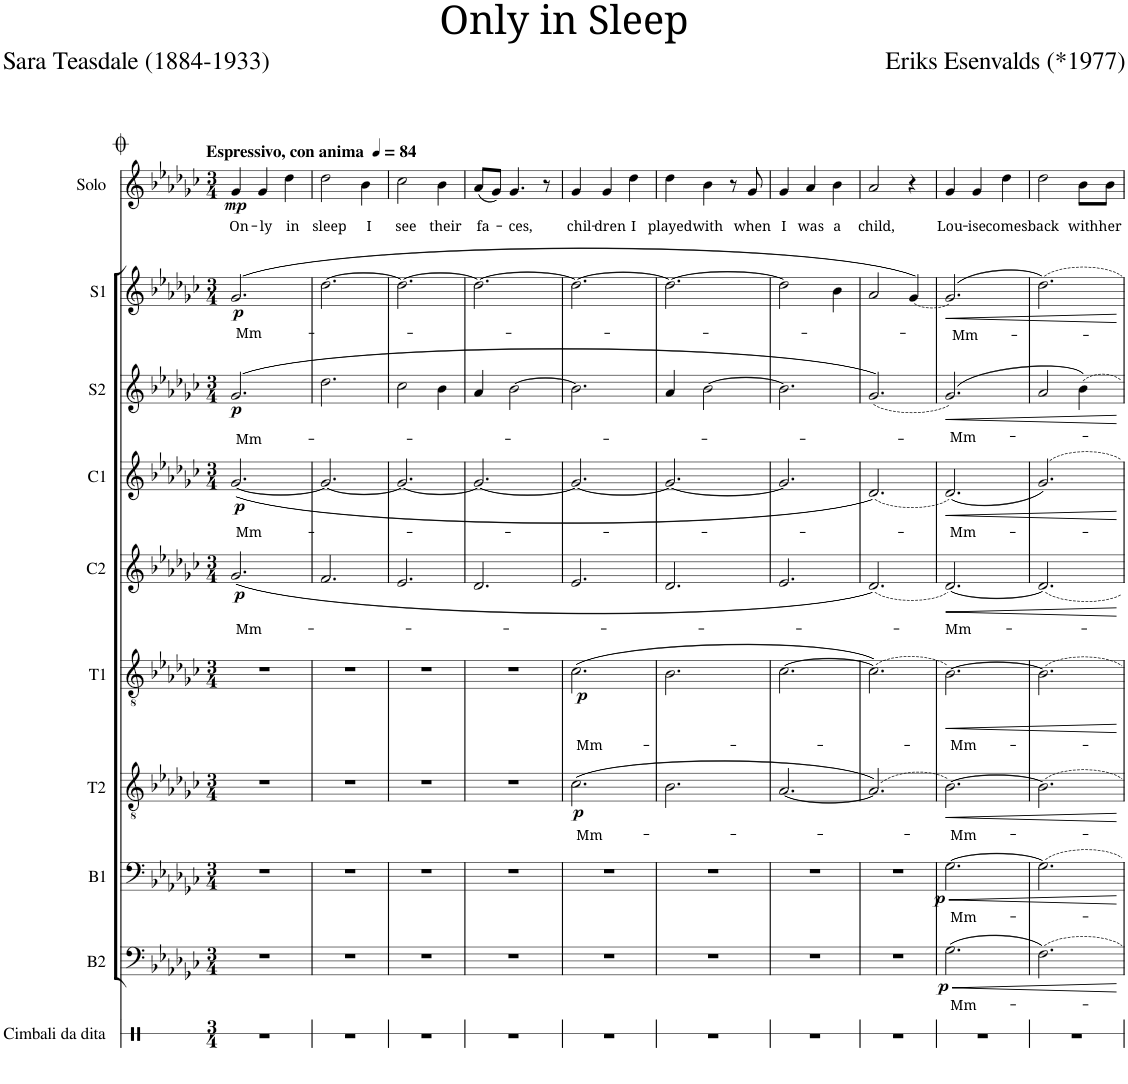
**kern	**kern	**text	**dynam	**kern	**text	**dynam	**kern	**text	**dynam	**kern	**text	**dynam	**kern	**text	**dynam	**kern	**text	**dynam	**kern	**text	**dynam	**kern	**text	**dynam	**kern	**text	**dynam
*part10	*part9	*part9	*part9	*part8	*part8	*part8	*part7	*part7	*part7	*part6	*part6	*part6	*part5	*part5	*part5	*part4	*part4	*part4	*part3	*part3	*part3	*part2	*part2	*part2	*part1	*part1	*part1
*staff10	*staff9	*staff9	*staff9	*staff8	*staff8	*staff8	*staff7	*staff7	*staff7	*staff6	*staff6	*staff6	*staff5	*staff5	*staff5	*staff4	*staff4	*staff4	*staff3	*staff3	*staff3	*staff2	*staff2	*staff2	*staff1	*staff1	*staff1
*I"Cimbali da dita	*I"B2	*	*	*I"B1	*	*	*I"T2	*	*	*I"T1	*	*	*I"C2	*	*	*I"C1	*	*	*I"S2	*	*	*I"S1	*	*	*I"Solo	*	*
*	*I'B2	*	*	*I'B1	*	*	*I'T2	*	*	*I'T1	*	*	*I'C2	*	*	*I'C1	*	*	*I'S2	*	*	*I'S1	*	*	*	*	*
*stria1	*	*	*	*	*	*	*	*	*	*	*	*	*	*	*	*	*	*	*	*	*	*	*	*	*	*	*
*clefX	*clefF4	*	*	*clefF4	*	*	*clefGv2	*	*	*clefGv2	*	*	*clefG2	*	*	*clefG2	*	*	*clefG2	*	*	*clefG2	*	*	*clefG2	*	*
*	*	*	*	*	*	*	*	*	*	*	*	*	*	*	*	*	*	*	*Trd1c2	*	*	*Trd1c2	*	*	*Trd1c2	*	*
*k[]	*k[b-e-a-d-g-c-]	*	*	*k[b-e-a-d-g-c-]	*	*	*k[b-e-a-d-g-c-]	*	*	*k[b-e-a-d-g-c-]	*	*	*k[b-e-a-d-g-c-]	*	*	*k[b-e-a-d-g-c-]	*	*	*k[b-e-a-d-g-c-]	*	*	*k[b-e-a-d-g-c-]	*	*	*k[b-e-a-d-g-c-]	*	*
*M3/4	*M3/4	*	*	*M3/4	*	*	*M3/4	*	*	*M3/4	*	*	*M3/4	*	*	*M3/4	*	*	*M3/4	*	*	*M3/4	*	*	*M3/4	*	*
*MM84	*MM84	*	*	*MM84	*	*	*MM84	*	*	*MM84	*	*	*MM84	*	*	*MM84	*	*	*MM84	*	*	*MM84	*	*	*MM84	*	*
=1	=1	=1	=1	=1	=1	=1	=1	=1	=1	=1	=1	=1	=1	=1	=1	=1	=1	=1	=1	=1	=1	=1	=1	=1	=1	=1	=1
!	!	!	!	!	!	!	!	!	!	!	!	!	!	!	!	!	!	!	!	!	!	!	!	!	!LO:TX:a:B:t=Espressivo, con anima	!	!
!	!	!	!	!	!	!	!	!	!	!	!	!	!	!LO:LY:b	!LO:DY:b	!	!LO:LY:b	!LO:DY:b	!	!LO:LY:b	!LO:DY:b	!	!LO:LY:b	!LO:DY:b	!	!LO:LY:b	!LO:DY:b
2.r	2.r	.	.	2.r	.	.	2.r	.	.	2.r	.	.	(2.g-/	Mm-	p	([2.g-/	Mm-	p	(2.g-/	Mm-	p	(2.g-/	Mm-	p	4g-/	On-	mp
!	!	!	!	!	!	!	!	!	!	!	!	!	!	!	!	!	!	!	!	!	!	!	!	!	!	!LO:LY:b	!
.	.	.	.	.	.	.	.	.	.	.	.	.	.	.	.	.	.	.	.	.	.	.	.	.	4g-/	-ly	.
!	!	!	!	!	!	!	!	!	!	!	!	!	!	!	!	!	!	!	!	!	!	!	!	!	!	!LO:LY:b	!
.	.	.	.	.	.	.	.	.	.	.	.	.	.	.	.	.	.	.	.	.	.	.	.	.	4dd-\	in	.
=2	=2	=2	=2	=2	=2	=2	=2	=2	=2	=2	=2	=2	=2	=2	=2	=2	=2	=2	=2	=2	=2	=2	=2	=2	=2	=2	=2
!	!	!	!	!	!	!	!	!	!	!	!	!	!	!	!	!	!	!	!	!	!	!	!	!	!	!LO:LY:b	!
2.r	2.r	.	.	2.r	.	.	2.r	.	.	2.r	.	.	2.f/	.	.	2.g-/_	.	.	2.dd-\	.	.	[2.dd-\	.	.	2dd-\	sleep	.
!	!	!	!	!	!	!	!	!	!	!	!	!	!	!	!	!	!	!	!	!	!	!	!	!	!	!LO:LY:b	!
.	.	.	.	.	.	.	.	.	.	.	.	.	.	.	.	.	.	.	.	.	.	.	.	.	4b-\	I	.
=3	=3	=3	=3	=3	=3	=3	=3	=3	=3	=3	=3	=3	=3	=3	=3	=3	=3	=3	=3	=3	=3	=3	=3	=3	=3	=3	=3
!	!	!	!	!	!	!	!	!	!	!	!	!	!	!	!	!	!	!	!	!	!	!	!	!	!	!LO:LY:b	!
2.r	2.r	.	.	2.r	.	.	2.r	.	.	2.r	.	.	2.e-/	.	.	2.g-/_	.	.	2cc-\	.	.	2.dd-\_	.	.	2cc-\	see	.
!	!	!	!	!	!	!	!	!	!	!	!	!	!	!	!	!	!	!	!	!	!	!	!	!	!	!LO:LY:b	!
.	.	.	.	.	.	.	.	.	.	.	.	.	.	.	.	.	.	.	4b-\	.	.	.	.	.	4b-\	their	.
=4	=4	=4	=4	=4	=4	=4	=4	=4	=4	=4	=4	=4	=4	=4	=4	=4	=4	=4	=4	=4	=4	=4	=4	=4	=4	=4	=4
!	!	!	!	!	!	!	!	!	!	!	!	!	!	!	!	!	!	!	!	!	!	!	!	!	!	!LO:LY:b	!
2.r	2.r	.	.	2.r	.	.	2.r	.	.	2.r	.	.	2.d-/	.	.	2.g-/_	.	.	4a-/	.	.	2.dd-\_	.	.	(8a-/L	fa-	.
.	.	.	.	.	.	.	.	.	.	.	.	.	.	.	.	.	.	.	.	.	.	.	.	.	8g-/J)	.	.
!	!	!	!	!	!	!	!	!	!	!	!	!	!	!	!	!	!	!	!	!	!	!	!	!	!	!LO:LY:b	!
.	.	.	.	.	.	.	.	.	.	.	.	.	.	.	.	.	.	.	[2b-\	.	.	.	.	.	4.g-/	-ces,	.
.	.	.	.	.	.	.	.	.	.	.	.	.	.	.	.	.	.	.	.	.	.	.	.	.	8r	.	.
=5	=5	=5	=5	=5	=5	=5	=5	=5	=5	=5	=5	=5	=5	=5	=5	=5	=5	=5	=5	=5	=5	=5	=5	=5	=5	=5	=5
!	!	!	!	!	!	!	!	!LO:LY:b	!LO:DY:b	!	!LO:LY:b	!LO:DY:b	!	!	!	!	!	!	!	!	!	!	!	!	!	!LO:LY:b	!
2.r	2.r	.	.	2.r	.	.	(2.c-\	Mm-	p	(2.c-\	Mm-	p	2.e-/	.	.	2.g-/_	.	.	2.b-\]	.	.	2.dd-\_	.	.	4g-/	chil-	.
!	!	!	!	!	!	!	!	!	!	!	!	!	!	!	!	!	!	!	!	!	!	!	!	!	!	!LO:LY:b	!
.	.	.	.	.	.	.	.	.	.	.	.	.	.	.	.	.	.	.	.	.	.	.	.	.	4g-/	-dren	.
!	!	!	!	!	!	!	!	!	!	!	!	!	!	!	!	!	!	!	!	!	!	!	!	!	!	!LO:LY:b	!
.	.	.	.	.	.	.	.	.	.	.	.	.	.	.	.	.	.	.	.	.	.	.	.	.	4dd-\	I	.
=6	=6	=6	=6	=6	=6	=6	=6	=6	=6	=6	=6	=6	=6	=6	=6	=6	=6	=6	=6	=6	=6	=6	=6	=6	=6	=6	=6
!	!	!	!	!	!	!	!	!	!	!	!	!	!	!	!	!	!	!	!	!	!	!	!	!	!	!LO:LY:b	!
2.r	2.r	.	.	2.r	.	.	2.B-\	.	.	2.B-\	.	.	2.d-/	.	.	2.g-/_	.	.	4a-/	.	.	2.dd-\_	.	.	4dd-\	played	.
!	!	!	!	!	!	!	!	!	!	!	!	!	!	!	!	!	!	!	!	!	!	!	!	!	!	!LO:LY:b	!
.	.	.	.	.	.	.	.	.	.	.	.	.	.	.	.	.	.	.	[2b-\	.	.	.	.	.	4b-\	with	.
.	.	.	.	.	.	.	.	.	.	.	.	.	.	.	.	.	.	.	.	.	.	.	.	.	8r	.	.
!	!	!	!	!	!	!	!	!	!	!	!	!	!	!	!	!	!	!	!	!	!	!	!	!	!	!LO:LY:b	!
.	.	.	.	.	.	.	.	.	.	.	.	.	.	.	.	.	.	.	.	.	.	.	.	.	8g-/	when	.
=7	=7	=7	=7	=7	=7	=7	=7	=7	=7	=7	=7	=7	=7	=7	=7	=7	=7	=7	=7	=7	=7	=7	=7	=7	=7	=7	=7
!	!	!	!	!	!	!	!	!	!	!	!	!	!	!	!	!	!	!	!	!	!	!	!	!	!	!LO:LY:b	!
2.r	2.r	.	.	2.r	.	.	[2.A-/	.	.	[2.c-\	.	.	2.e-/	.	.	2.g-/]	.	.	2.b-\]	.	.	2dd-\]	.	.	4g-/	I	.
!	!	!	!	!	!	!	!	!	!	!	!	!	!	!	!	!	!	!	!	!	!	!	!	!	!	!LO:LY:b	!
.	.	.	.	.	.	.	.	.	.	.	.	.	.	.	.	.	.	.	.	.	.	.	.	.	4a-/	was	.
!	!	!	!	!	!	!	!	!	!	!	!	!	!	!	!	!	!	!	!	!	!	!	!	!	!	!LO:LY:b	!
.	.	.	.	.	.	.	.	.	.	.	.	.	.	.	.	.	.	.	.	.	.	4b-\	.	.	4b-\	a	.
=8	=8	=8	=8	=8	=8	=8	=8	=8	=8	=8	=8	=8	=8	=8	=8	=8	=8	=8	=8	=8	=8	=8	=8	=8	=8	=8	=8
!	!	!	!	!	!	!	!	!	!	!	!	!	!	!	!	!	!	!	!	!	!	!	!	!	!	!LO:LY:b	!
2.r	2.r	.	.	2.r	.	.	(2.A-/])	.	.	(2.c-\])	.	.	(2.d-/)	.	.	(2.d-/)	.	.	(2.g-/)	.	.	2a-/	.	.	2a-/	child,	.
!	!	!	!	!	!	!	!	!	!	!	!	!	!	!	!	!	!	!	!	!	!	!LO:T:dash	!	!	!	!	!
.	.	.	.	.	.	.	.	.	.	.	.	.	.	.	.	.	.	.	.	.	.	[4g-/)	.	.	4r	.	.
=9	=9	=9	=9	=9	=9	=9	=9	=9	=9	=9	=9	=9	=9	=9	=9	=9	=9	=9	=9	=9	=9	=9	=9	=9	=9	=9	=9
!	!	!LO:LY:b	!LO:HP:b	!	!LO:LY:b	!LO:HP:b	!	!LO:LY:b	!LO:HP:b	!	!LO:LY:b	!LO:HP:b	!	!LO:LY:b	!LO:HP:b	!	!LO:LY:b	!LO:HP:b	!	!LO:LY:b	!LO:HP:b	!	!LO:LY:b	!LO:HP:b	!	!LO:LY:b	!
!	!	!	!LO:DY:n=1:b	!	!	!LO:DY:n=1:b	!	!	!	!	!	!	!	!	!	!	!	!	!	!	!	!	!	!	!	!	!
2.r	(2.G-\	Mm-	< p	[2.G-\	Mm-	< p	[2.B-\)	-Mm-	<	[2.B-\)	-Mm-	<	[2.d-/)	-Mm-	<	(2.d-/)	-Mm-	<	(2.g-/)	Mm-	<	(2.g-/]	Mm-	<	4g-/	Lou-	.
!	!	!	!	!	!	!	!	!	!	!	!	!	!	!	!	!	!	!	!	!	!	!	!	!	!	!LO:LY:b	!
.	.	.	.	.	.	.	.	.	.	.	.	.	.	.	.	.	.	.	.	.	.	.	.	.	4g-/	-ise	.
!	!	!	!	!	!	!	!	!	!	!	!	!	!	!	!	!	!	!	!	!	!	!	!	!	!	!LO:LY:b	!
.	.	.	.	.	.	.	.	.	.	.	.	.	.	.	.	.	.	.	.	.	.	.	.	.	4dd-\	comes	.
=10	=10	=10	=10	=10	=10	=10	=10	=10	=10	=10	=10	=10	=10	=10	=10	=10	=10	=10	=10	=10	=10	=10	=10	=10	=10	=10	=10
!	!	!	!	!	!	!	!	!	!	!	!	!	!	!	!	!	!	!	!	!	!	!	!	!	!	!LO:LY:b	!
2.r	2.F\)	.	.	2.G-\]	.	.	2.B-\]	.	.	2.B-\]	.	.	2.d-/]	.	.	2.g-/)	.	.	2a-/	.	.	2.dd-\)	.	.	2dd-\	back	.
!	!	!	!	!	!	!	!	!	!	!	!	!	!	!	!	!	!	!	!	!	!	!	!	!	!	!LO:LY:b	!
.	.	.	.	.	.	.	.	.	.	.	.	.	.	.	.	.	.	.	4b-\)	.	.	.	.	.	8b-\L	with	.
!	!	!	!	!	!	!	!	!	!	!	!	!	!	!	!	!	!	!	!	!	!	!	!	!	!	!LO:LY:b	!
.	.	.	.	.	.	.	.	.	.	.	.	.	.	.	.	.	.	.	.	.	.	.	.	.	8b-\J	her	.
.	.	.	[	.	.	[	.	.	[	.	.	[	.	.	[	.	.	[	.	.	[	.	.	[	.	.	.
=	=	=	=	=	=	=	=	=	=	=	=	=	=	=	=	=	=	=	=	=	=	=	=	=	=	=	=
*-	*-	*-	*-	*-	*-	*-	*-	*-	*-	*-	*-	*-	*-	*-	*-	*-	*-	*-	*-	*-	*-	*-	*-	*-	*-	*-	*-
